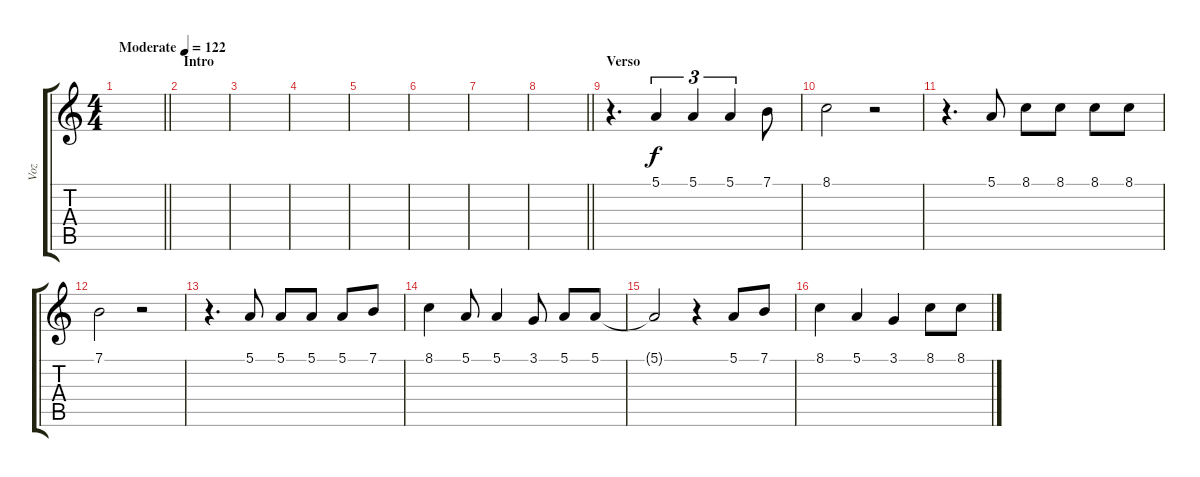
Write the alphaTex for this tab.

\track ("Voz" "Voz") {instrument acousticgrandpiano}
\staff {score tabs}
\tuning (E4 B3 G3 D3 A2 E2) {hide}
\ts (4 4)
\tempo (122 "Moderate")
\clef g2
\barLineRight lightlight
\ks c
|
\section ("" "Intro")
|
|
|
|
|
|
\barLineRight lightlight
|
\section ("" "Verso")
r.4{d} 5.1.4{tu (3 2)} 5.1.4{tu (3 2)} 5.1.4{tu (3 2)} 7.1.8 |
8.1.2 r.2 |
r.4{d} 5.1.8 8.1.8 8.1.8 8.1.8 8.1.8 |
7.1.2 r.2 |
r.4{d} 5.1.8 5.1.8 5.1.8 5.1.8 7.1.8 |
8.1.4 5.1.8 5.1.4 3.1.8 5.1.8 5.1.8 |
5.1{t}.2 r.4 5.1.8 7.1.8 |
8.1.4 5.1.4 3.1.4 8.1.8 8.1.8
